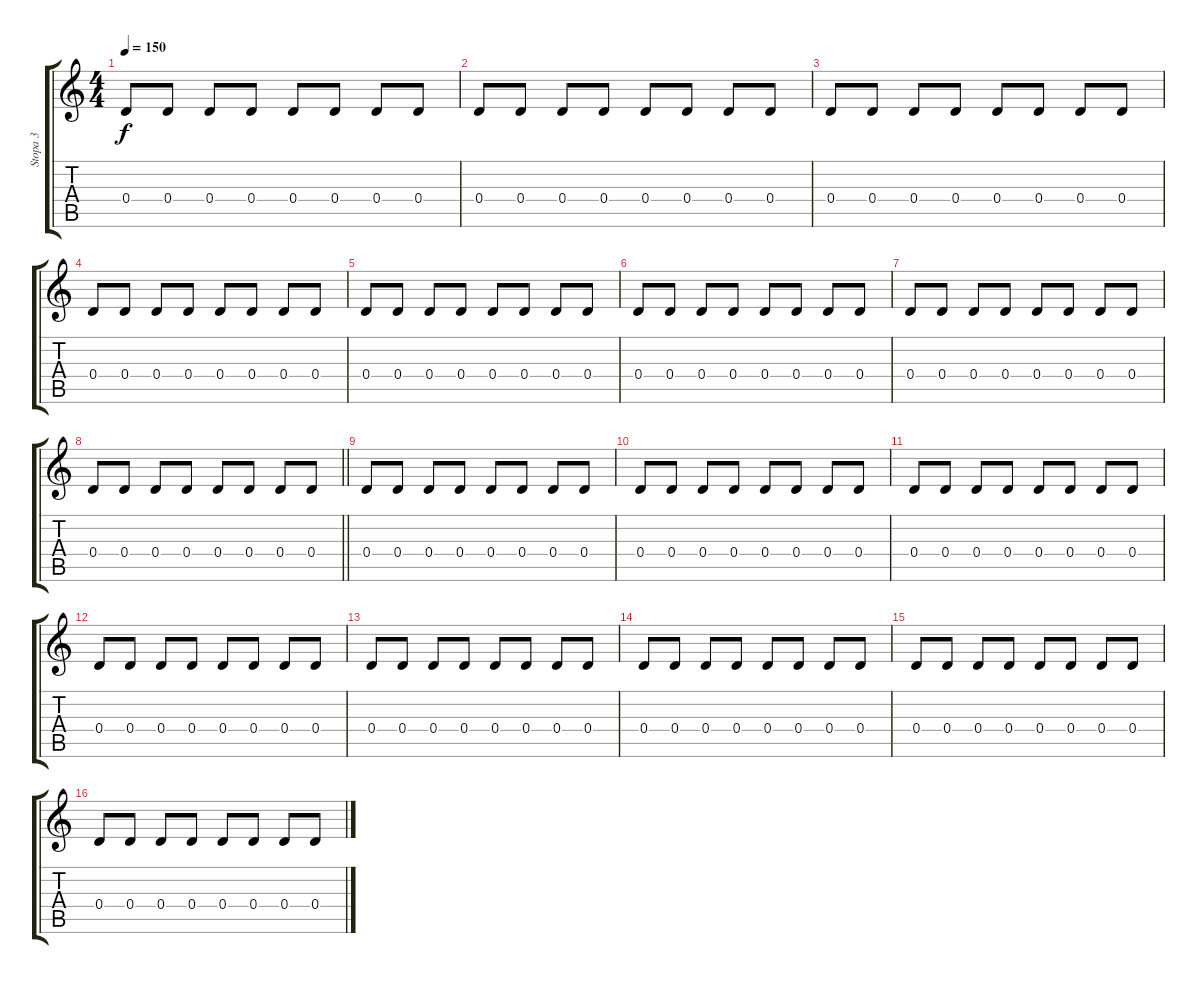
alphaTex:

\track ("Stopa 3" "Stopa 3") {instrument distortionguitar}
\staff {score tabs}
\tuning (E4 B3 G3 D3 A2 E2) {hide}
\ts (4 4)
\tempo 150
\clef g2
\ks c
0.4.8{dy f} 0.4.8 0.4.8 0.4.8 0.4.8 0.4.8 0.4.8 0.4.8 |
0.4.8 0.4.8 0.4.8 0.4.8 0.4.8 0.4.8 0.4.8 0.4.8 |
0.4.8 0.4.8 0.4.8 0.4.8 0.4.8 0.4.8 0.4.8 0.4.8 |
0.4.8 0.4.8 0.4.8 0.4.8 0.4.8 0.4.8 0.4.8 0.4.8 |
0.4.8 0.4.8 0.4.8 0.4.8 0.4.8 0.4.8 0.4.8 0.4.8 |
0.4.8 0.4.8 0.4.8 0.4.8 0.4.8 0.4.8 0.4.8 0.4.8 |
0.4.8 0.4.8 0.4.8 0.4.8 0.4.8 0.4.8 0.4.8 0.4.8 |
\barLineRight lightlight
0.4.8 0.4.8 0.4.8 0.4.8 0.4.8 0.4.8 0.4.8 0.4.8 |
\section ("" "")
0.4.8 0.4.8 0.4.8 0.4.8 0.4.8 0.4.8 0.4.8 0.4.8 |
0.4.8 0.4.8 0.4.8 0.4.8 0.4.8 0.4.8 0.4.8 0.4.8 |
0.4.8 0.4.8 0.4.8 0.4.8 0.4.8 0.4.8 0.4.8 0.4.8 |
0.4.8 0.4.8 0.4.8 0.4.8 0.4.8 0.4.8 0.4.8 0.4.8 |
0.4.8 0.4.8 0.4.8 0.4.8 0.4.8 0.4.8 0.4.8 0.4.8 |
0.4.8 0.4.8 0.4.8 0.4.8 0.4.8 0.4.8 0.4.8 0.4.8 |
0.4.8 0.4.8 0.4.8 0.4.8 0.4.8 0.4.8 0.4.8 0.4.8 |
0.4.8 0.4.8 0.4.8 0.4.8 0.4.8 0.4.8 0.4.8 0.4.8
